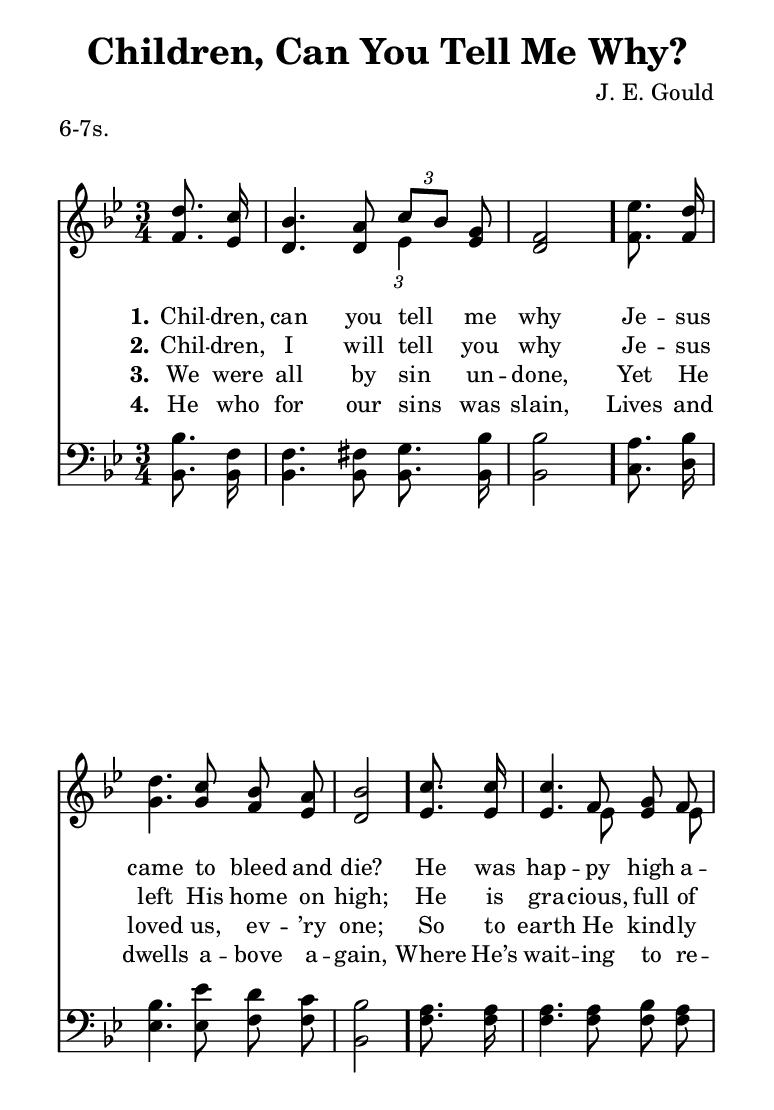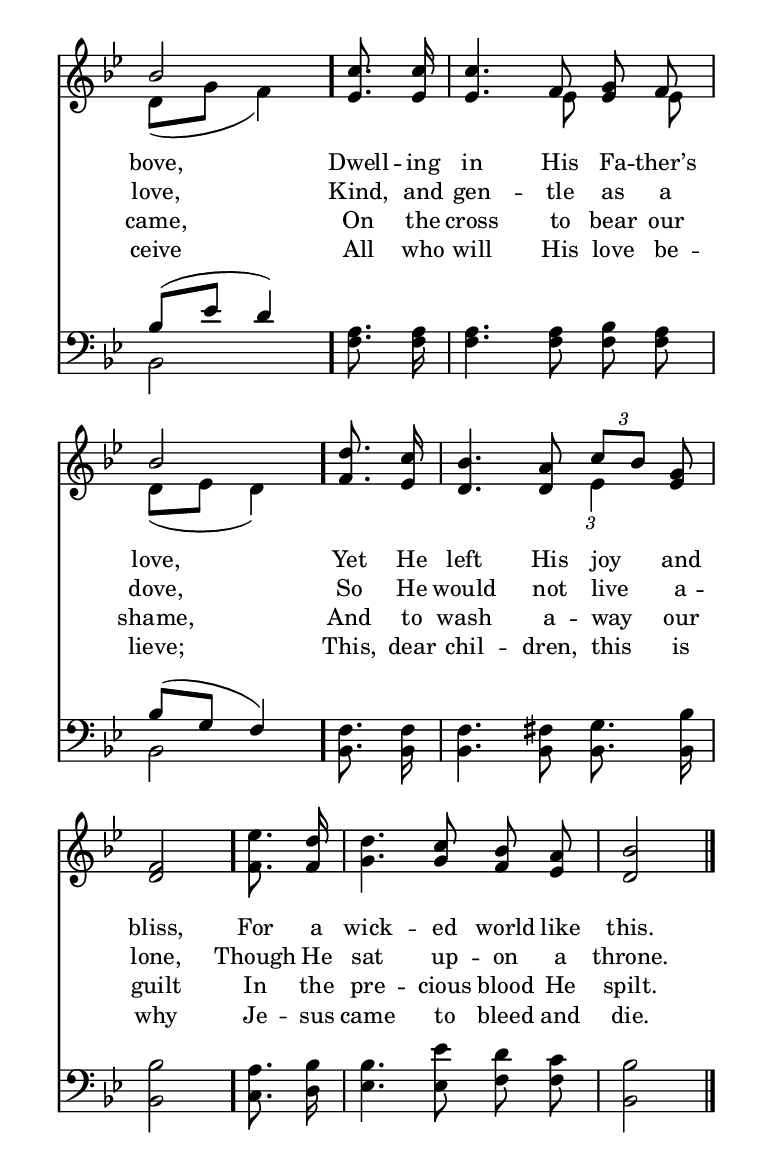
\include "common/global.ily"
\paper {
  \include "common/paper.ily"
  ragged-last-bottom = ##t
}

\header{
  %children
  hymnnumber = "311"
  title = "Children, Can You Tell Me Why?"
  tunename = "Pilot"
  meter = "6-7s."
  poet = ""
  composer = "J. E. Gould"
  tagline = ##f
}

global = {
  \include "common/overrides.ily"
  \override Staff.TimeSignature.style = #'numbered
  \time 3/4
  \override Score.MetronomeMark.transparent = ##t % hide all fermata changes too
  \tempo 4=80
  \key bes \major
  \partial 4
  \autoBeamOff
}

notesSoprano = {
\global
\relative c'' {

  d8. c16 | bes4. a8 \tuplet 3/2 { c8[ bes] g } f2
  ees'8. d16 | d4. c8 bes a | bes2
  c8. c16 | c4. f,8 g f | bes2
  c8. c16 | c4. f,8 g f | bes2
  d8. c16 | bes4. a8 \tuplet 3/2 { c8[ bes] g } f2
  ees'8. d16 | d4. c8 bes a | bes2

  \bar "|."

}
}

notesAlto = {
\global
\relative e' {

  f8. ees16 | d4. d8 \tuplet 3/2 { ees4 ees8 } | d2
  f8. f16 | g4. g8 f ees | d2
  ees8. ees16 | ees4. ees8 ees ees | d([ g] f4)
  ees8. ees16 | ees4. ees8 ees ees | d([ ees] d4)
  f8. ees16 | d4. d8 \tuplet 3/2 { ees4 ees8 } | d2
  f8. f16 | g4. g8 f ees | d2

}
}

notesTenor = {
\global
\relative a {

  bes8. f16 | f4. fis8 g8. bes16 | bes2
  a8. bes16 | bes4. ees8 d c | bes2
  a8. a16 | a4. a8 bes a | bes8([ ees] d4)
  a8. a16 | a4. a8 bes a | bes8([ g] f4)
  f8. f16 | f4. fis8 g8. bes16 | bes2
  a8. bes16 | bes4. ees8 d c | bes2

}
}

notesBass = {
\global
\relative f, {

  bes8. bes16 | bes4. bes8 bes8. bes16 | bes2
  c8. d16 | ees4. ees8 f f | bes,2
  f'8. f16 | f4. f8 f f | bes,2
  f'8. f16 | f4. f8 f f | bes,2
  bes8. bes16 | bes4. bes8 bes8. bes16 | bes2
  c8. d16 | ees4. ees8 f f | bes,2

}
}

wordsA = \lyricmode {
\set stanza = "1."

Chil -- dren, can you tell me why \bar "."
Je -- sus came to bleed and die? \bar "."
He was hap -- py high a -- bove, \bar "."
Dwell -- ing in His Fa -- ther’s love, \bar "."
Yet He left His joy and bliss, \bar "."
For a wick -- ed world like this. \bar "."

}

wordsB = \lyricmode {
\set stanza = "2."

Chil -- dren, I will tell you why
Je -- sus left His home on high;
He is gra -- cious, full of love,
Kind, and gen -- tle as a dove,
So He would not live a -- lone,
Though He sat up -- on a throne.

}

wordsC = \lyricmode {
\set stanza = "3."

We were all by sin un -- done,
Yet He loved us, ev -- ’ry one;
So to earth He kind -- ly came,
On the cross to bear our shame,
And to wash a -- way our guilt
In the pre -- cious blood He spilt.

}

wordsD = \lyricmode {
\set stanza = "4."

He who for our sins was slain,
Lives and dwells a -- bove a -- gain,
Where He’s wait -- ing to re -- ceive
All who will His love be -- lieve;
This, dear chil -- dren, this is why
Je -- sus came to bleed and die.

}

\score {
  \context ChoirStaff <<
    \context Staff = upper <<
      \set Staff.autoBeaming = ##f
      \set ChoirStaff.systemStartDelimiter = #'SystemStartBar
      \set ChoirStaff.printPartCombineTexts = ##f
      \partcombine #'(2 . 9) \notesSoprano \notesAlto
      \context NullVoice = sopranos { \voiceOne << \notesSoprano >> }
      \context NullVoice = altos { \voiceTwo << \notesAlto >> }
      \context Lyrics = one   \lyricsto sopranos \wordsA
      \context Lyrics = two   \lyricsto sopranos \wordsB
      \context Lyrics = three \lyricsto sopranos \wordsC
      \context Lyrics = four  \lyricsto sopranos \wordsD
    >>
    \context Staff = men <<
      \set Staff.autoBeaming = ##f
      \clef bass
      \set ChoirStaff.printPartCombineTexts = ##f
      \partcombine #'(2 . 9) \notesTenor \notesBass
      \context NullVoice = tenors { \voiceOne << \notesTenor >> }
      \context NullVoice = basses { \voiceTwo << \notesBass >> }
    >>
  >>
  \layout {
    \include "common/layout.ily"
  }
  \midi{
    \include "common/midi.ily"
  }
}

\version "2.19.49"  % necessary for upgrading to future LilyPond versions.

% vi:set et ts=2 sw=2 ai nocindent syntax=lilypond:
